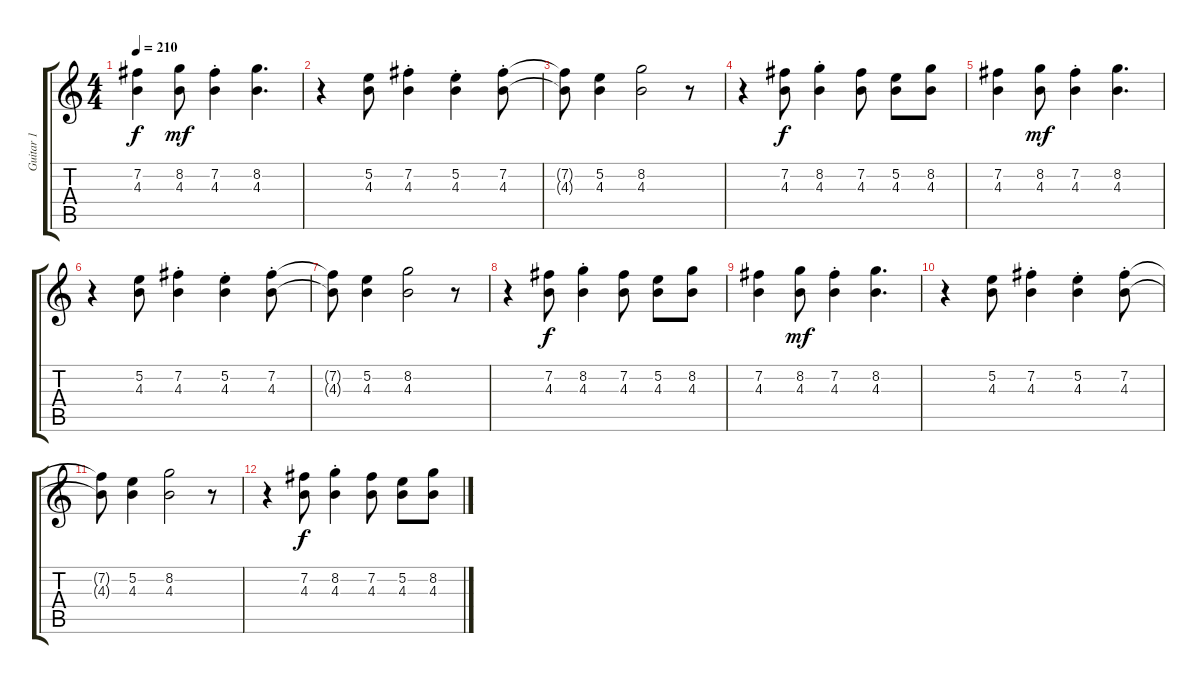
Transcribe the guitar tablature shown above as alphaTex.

\track ("Guitar 1" "Guitar 1") {instrument acousticguitarnylon}
\staff {score tabs}
\tuning (E4 B3 G3 D3 A2 E2) {hide}
\ts (4 4)
\tempo 210
\clef g2
\ks c
(7.2 4.3).4{dy f} (8.2 4.3).8{dy mf} (7.2{st} 4.3).4 (8.2 4.3).4{d} |
r.4 (5.2 4.3).8 (7.2{st} 4.3).4 (5.2{st} 4.3).4 (7.2{st} 4.3).8 |
(7.2{t} 4.3{t}).8 (5.2 4.3).4 (8.2 4.3).2 r.8 |
r.4{volume 8} (7.2 4.3).8{dy f} (8.2{st} 4.3).4 (7.2 4.3).8 (5.2 4.3).8 (8.2 4.3).8 |
(7.2 4.3).4 (8.2 4.3).8{dy mf} (7.2{st} 4.3).4 (8.2 4.3).4{d} |
r.4 (5.2 4.3).8 (7.2{st} 4.3).4 (5.2{st} 4.3).4 (7.2{st} 4.3).8 |
(7.2{t} 4.3{t}).8 (5.2 4.3).4 (8.2 4.3).2 r.8 |
r.4{volume 6} (7.2 4.3).8{dy f} (8.2{st} 4.3).4 (7.2 4.3).8 (5.2 4.3).8 (8.2 4.3).8 |
(7.2 4.3).4 (8.2 4.3).8{dy mf} (7.2{st} 4.3).4 (8.2 4.3).4{d} |
r.4{volume 4} (5.2 4.3).8 (7.2{st} 4.3).4 (5.2{st} 4.3).4 (7.2{st} 4.3).8 |
(7.2{t} 4.3{t}).8 (5.2 4.3).4 (8.2 4.3).2 r.8 |
r.4{volume 2} (7.2 4.3).8{dy f} (8.2{st} 4.3).4 (7.2 4.3).8 (5.2 4.3).8 (8.2 4.3).8
